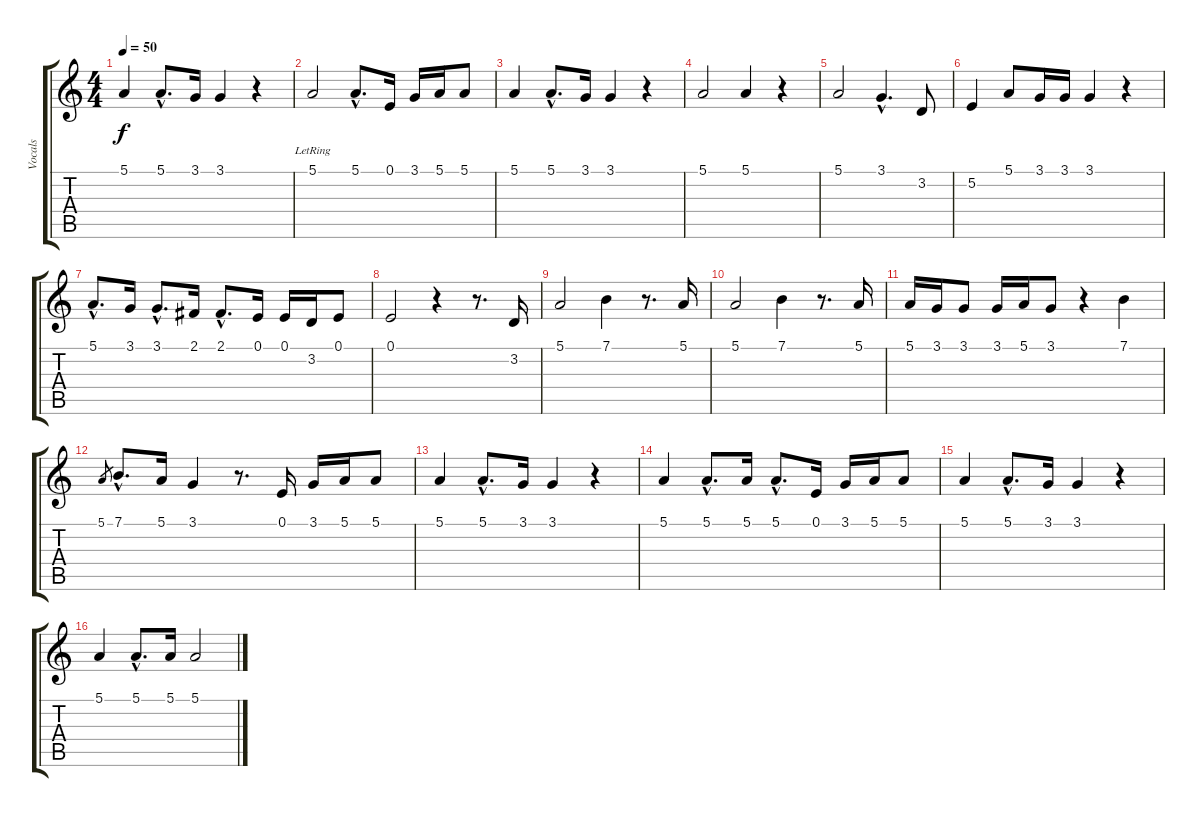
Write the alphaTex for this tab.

\track ("Vocals" "Vocals") {instrument acousticgrandpiano}
\staff {score tabs}
\tuning (E4 B3 G3 D3 A2 E2) {hide}
\ts (4 4)
\tempo 50
\clef g2
\ks c
5.1.4{dy f} 5.1{hac}.8{d} 3.1.16 3.1.4 r.4 |
5.1{lr}.2 5.1{hac}.8{d} 0.1.16 3.1.16 5.1.16 5.1.8 |
5.1.4 5.1{hac}.8{d} 3.1.16 3.1.4 r.4 |
5.1.2 5.1.4 r.4 |
5.1.2 3.1{hac}.4{d} 3.2.8 |
5.2.4 5.1.8 3.1.16 3.1.16 3.1.4 r.4 |
5.1{hac}.8{d} 3.1.16 3.1{hac}.8{d} 2.1.16 2.1{hac}.8{d} 0.1.16 0.1.16 3.2.16 0.1.8 |
0.1.2 r.4 r.8{d} 3.2.16 |
5.1.2 7.1.4 r.8{d} 5.1.16 |
5.1.2 7.1.4 r.8{d} 5.1.16 |
5.1.16 3.1.16 3.1.8 3.1.16 5.1.16 3.1.8 r.4 7.1.4 |
5.1.8{gr} 7.1{hac}.8{d} 5.1.16 3.1.4 r.8{d} 0.1.16 3.1.16 5.1.16 5.1.8 |
5.1.4 5.1{hac}.8{d} 3.1.16 3.1.4 r.4 |
5.1.4 5.1{hac}.8{d} 5.1.16 5.1{hac}.8{d} 0.1.16 3.1.16 5.1.16 5.1.8 |
5.1.4 5.1{hac}.8{d} 3.1.16 3.1.4 r.4 |
5.1.4 5.1{hac}.8{d} 5.1.16 5.1.2
